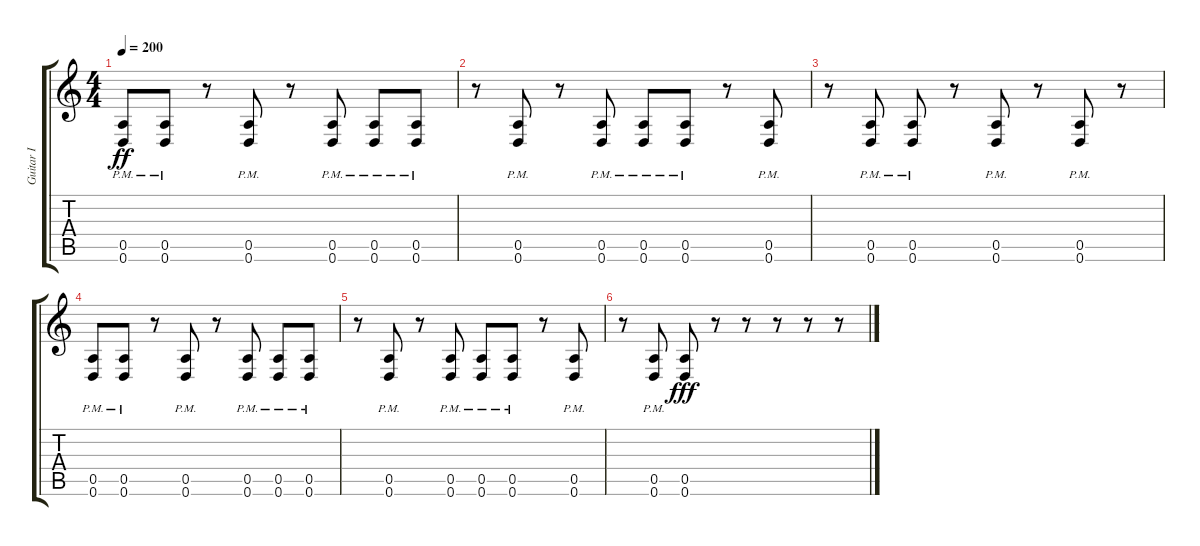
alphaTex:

\track ("Guitar I" "Guitar I") {instrument distortionguitar}
\staff {score tabs}
\tuning (E4 B3 G3 D3 A2 D2) {hide}
\ts (4 4)
\tempo 200
\clef g2
\ks c
(0.5{pm} 0.6{pm}).8{dy ff} (0.5{pm} 0.6{pm}).8 r.8 (0.5{pm} 0.6{pm}).8 r.8 (0.5{pm} 0.6{pm}).8 (0.5{pm} 0.6{pm}).8 (0.5{pm} 0.6{pm}).8 |
r.8 (0.5{pm} 0.6{pm}).8 r.8 (0.5{pm} 0.6{pm}).8 (0.5{pm} 0.6{pm}).8 (0.5{pm} 0.6{pm}).8 r.8 (0.5{pm} 0.6{pm}).8 |
r.8 (0.5{pm} 0.6{pm}).8 (0.5{pm} 0.6{pm}).8 r.8 (0.5{pm} 0.6{pm}).8 r.8 (0.5{pm} 0.6{pm}).8 r.8 |
(0.5{pm} 0.6{pm}).8 (0.5{pm} 0.6{pm}).8 r.8 (0.5{pm} 0.6{pm}).8 r.8 (0.5{pm} 0.6{pm}).8 (0.5{pm} 0.6{pm}).8 (0.5{pm} 0.6{pm}).8 |
r.8 (0.5{pm} 0.6{pm}).8 r.8 (0.5{pm} 0.6{pm}).8 (0.5{pm} 0.6{pm}).8 (0.5{pm} 0.6{pm}).8 r.8 (0.5{pm} 0.6{pm}).8 |
r.8 (0.5{pm} 0.6{pm}).8 (0.5 0.6).8{dy fff} r.8 r.8 r.8 r.8 r.8
